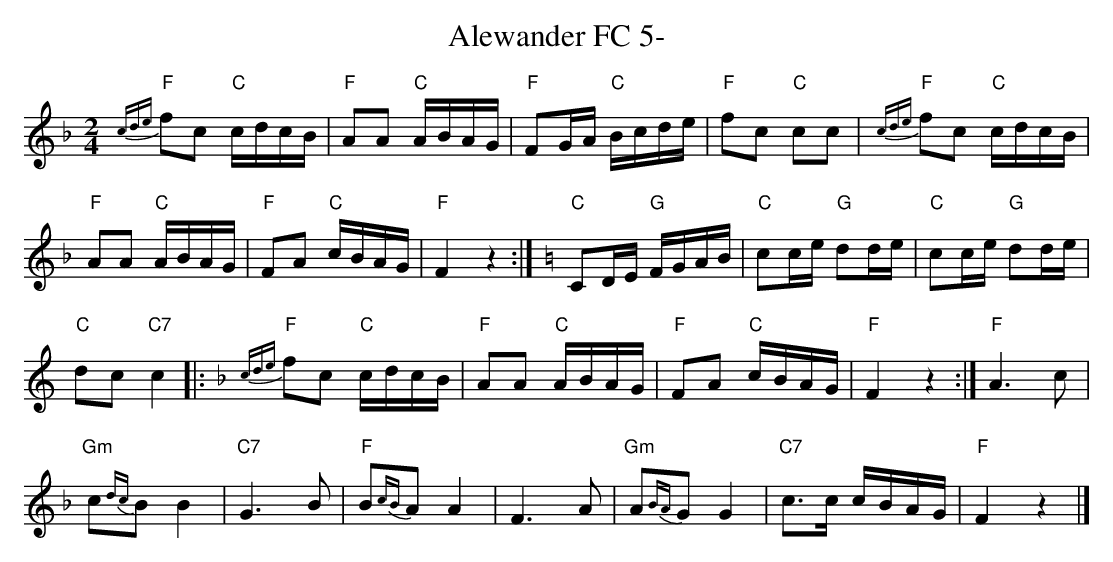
X:1
T:Alewander FC 5-
M:2/4
L:1/16
K:Fmaj
{cde}"F"f2c2 "C"cdcB | "F"A2A2 "C"ABAG | "F"F2GA "C"Bcde | "F"f2c2 "C"c2c2 | {cde}"F"f2c2 "C"cdcB |
"F"A2A2 "C"ABAG |"F"F2A2 "C"cBAG | "F"F4z4 :| [K:Cmaj] "C"C2DE "G"FGAB | "C"c2ce "G"d2de | "C"c2ce "G"d2de |
"C"d2c2 "C7"c4 |: [K:Fmaj] {cde}"F"f2c2 "C"cdcB | "F"A2A2 "C"ABAG | "F"F2A2 "C"cBAG | "F"F4z4 :| [L:1/8] "F"A3c |
"Gm"c{dc}B B2 | "C7"G3B | "F"B{cB}A A2 | F3A | "Gm"A{BA}G G2 | "C7"c>c c/2B/2A/2G/2 | "F"F2z2 |]
